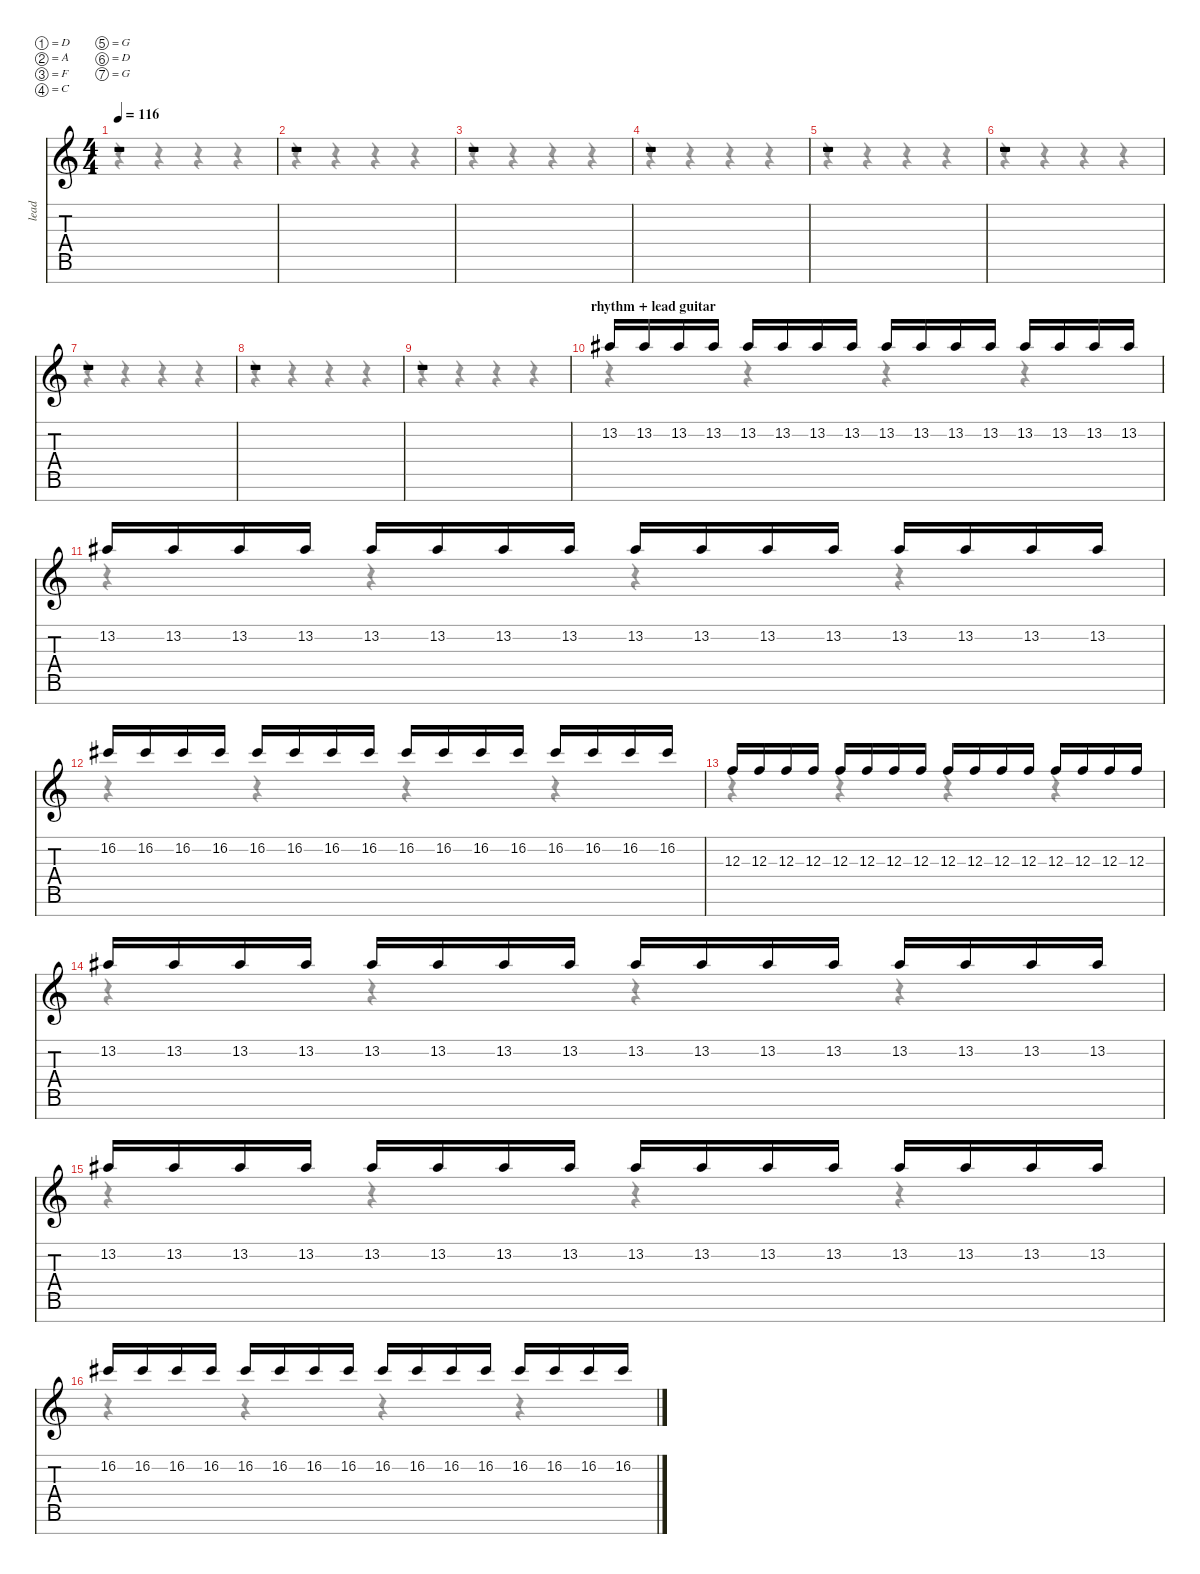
\defaultSystemsLayout 4
\hideDynamics
\bracketExtendMode nobrackets
\track ("Ambient lead" "lead") {instrument distortionguitar}
\staff {score tabs}
\tuning (D4 A3 F3 C3 G2 D2 G1)
\voice
\ts (4 4)
\tempo 116
\clef g2
\ks c
r.1{dy f} |
r.1 |
r.1 |
r.1 |
r.1 |
r.1 |
r.1 |
r.1 |
r.1 |
\section ("" "rhythm + lead guitar")
13.2{acc #}.16 13.2{acc #}.16 13.2{acc #}.16 13.2{acc #}.16 13.2{acc #}.16 13.2{acc #}.16 13.2{acc #}.16 13.2{acc #}.16 13.2{acc #}.16 13.2{acc #}.16 13.2{acc #}.16 13.2{acc #}.16 13.2{acc #}.16 13.2{acc #}.16 13.2{acc #}.16 13.2{acc #}.16 |
13.2{acc #}.16 13.2{acc #}.16 13.2{acc #}.16 13.2{acc #}.16 13.2{acc #}.16 13.2{acc #}.16 13.2{acc #}.16 13.2{acc #}.16 13.2{acc #}.16 13.2{acc #}.16 13.2{acc #}.16 13.2{acc #}.16 13.2{acc #}.16 13.2{acc #}.16 13.2{acc #}.16 13.2{acc #}.16 |
16.2{acc #}.16 16.2{acc #}.16 16.2{acc #}.16 16.2{acc #}.16 16.2{acc #}.16 16.2{acc #}.16 16.2{acc #}.16 16.2{acc #}.16 16.2{acc #}.16 16.2{acc #}.16 16.2{acc #}.16 16.2{acc #}.16 16.2{acc #}.16 16.2{acc #}.16 16.2{acc #}.16 16.2{acc #}.16 |
12.3.16 12.3.16 12.3.16 12.3.16 12.3.16 12.3.16 12.3.16 12.3.16 12.3.16 12.3.16 12.3.16 12.3.16 12.3.16 12.3.16 12.3.16 12.3.16 |
13.2{acc #}.16 13.2{acc #}.16 13.2{acc #}.16 13.2{acc #}.16 13.2{acc #}.16 13.2{acc #}.16 13.2{acc #}.16 13.2{acc #}.16 13.2{acc #}.16 13.2{acc #}.16 13.2{acc #}.16 13.2{acc #}.16 13.2{acc #}.16 13.2{acc #}.16 13.2{acc #}.16 13.2{acc #}.16 |
13.2{acc #}.16 13.2{acc #}.16 13.2{acc #}.16 13.2{acc #}.16 13.2{acc #}.16 13.2{acc #}.16 13.2{acc #}.16 13.2{acc #}.16 13.2{acc #}.16 13.2{acc #}.16 13.2{acc #}.16 13.2{acc #}.16 13.2{acc #}.16 13.2{acc #}.16 13.2{acc #}.16 13.2{acc #}.16 |
16.2{acc #}.16 16.2{acc #}.16 16.2{acc #}.16 16.2{acc #}.16 16.2{acc #}.16 16.2{acc #}.16 16.2{acc #}.16 16.2{acc #}.16 16.2{acc #}.16 16.2{acc #}.16 16.2{acc #}.16 16.2{acc #}.16 16.2{acc #}.16 16.2{acc #}.16 16.2{acc #}.16 16.2{acc #}.16
\voice
\clef g2
\ottava regular
\simile none
\ks c
r.4{dy mf} r.4 r.4 r.4 |
r.4 r.4 r.4 r.4 |
r.4 r.4 r.4 r.4 |
r.4 r.4 r.4 r.4 |
r.4 r.4 r.4 r.4 |
r.4 r.4 r.4 r.4 |
r.4 r.4 r.4 r.4 |
r.4 r.4 r.4 r.4 |
r.4 r.4 r.4 r.4 |
r.4 r.4 r.4 r.4 |
r.4 r.4 r.4 r.4 |
r.4 r.4 r.4 r.4 |
r.4 r.4 r.4 r.4 |
r.4 r.4 r.4 r.4 |
r.4 r.4 r.4 r.4 |
r.4 r.4 r.4 r.4
